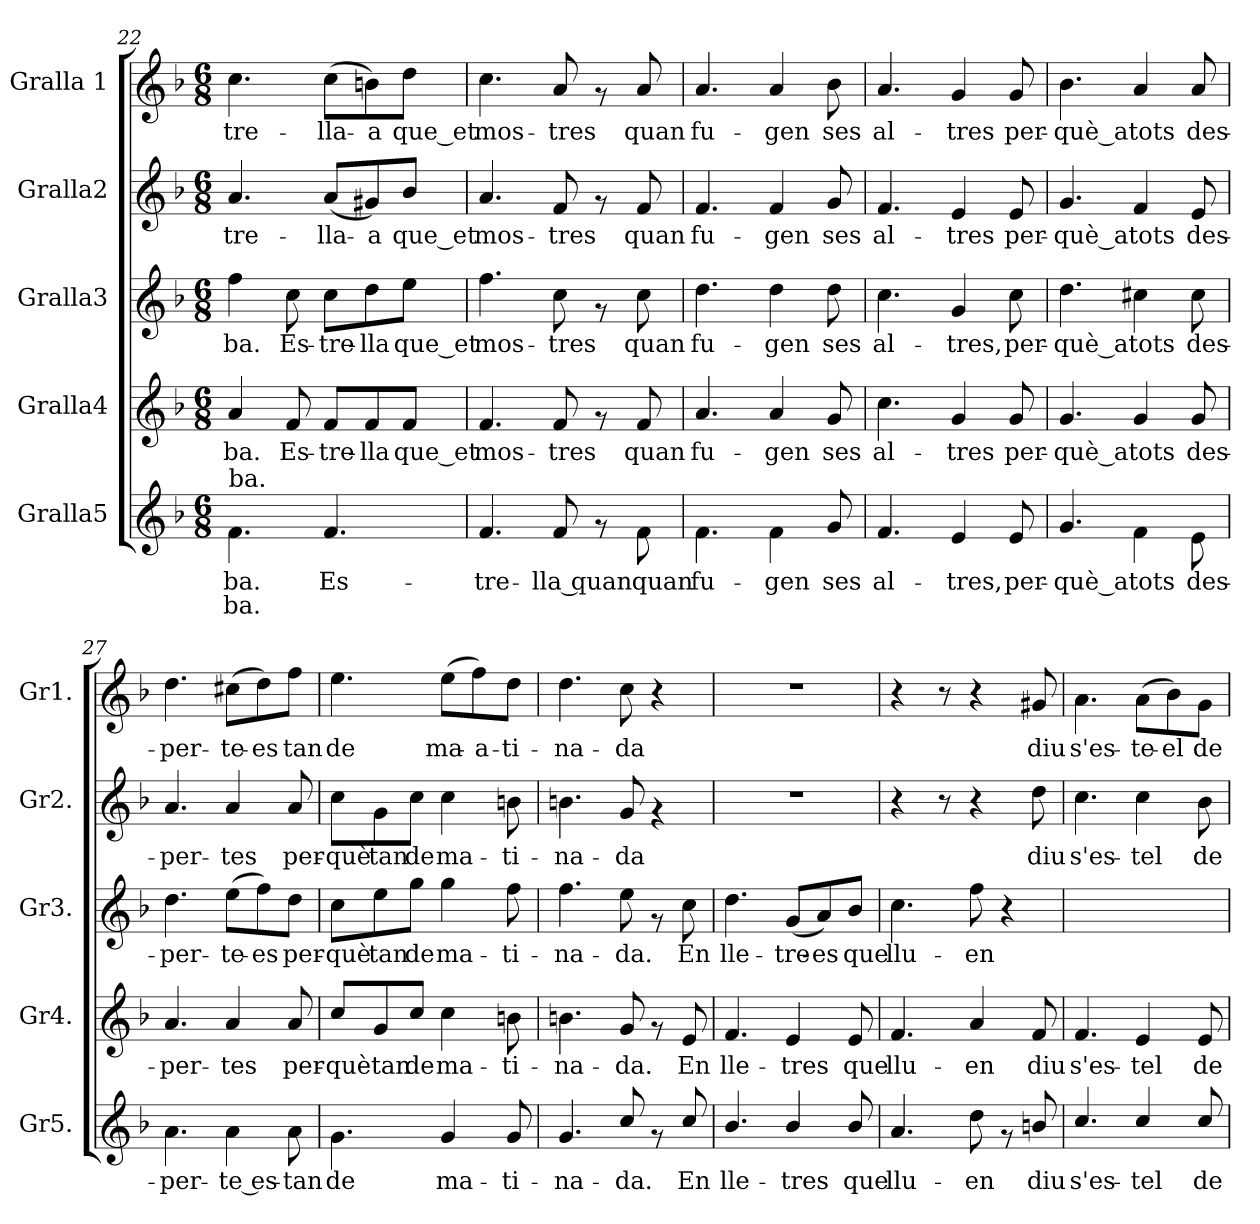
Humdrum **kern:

**kern	**text	**text	**kern	**text	**kern	**text	**kern	**text	**kern	**text
*part5	*part5	*part5	*part4	*part4	*part3	*part3	*part2	*part2	*part1	*part1
*staff5	*staff5	*staff5	*staff4	*staff4	*staff3	*staff3	*staff2	*staff2	*staff1	*staff1
*I"Gralla5	*	*	*I"Gralla4	*	*I"Gralla3	*	*I"Gralla2	*	*I"Gralla 1	*
*I'Gr5.	*	*	*I'Gr4.	*	*I'Gr3.	*	*I'Gr2.	*	*I'Gr1.	*
*clefG2	*	*	*clefG2	*	*clefG2	*	*clefG2	*	*clefG2	*
*k[b-]	*	*	*k[b-]	*	*k[b-]	*	*k[b-]	*	*k[b-]	*
*F:	*	*	*F:	*	*F:	*	*F:	*	*F:	*
*M6/8	*	*	*M6/8	*	*M6/8	*	*M6/8	*	*M6/8	*
=22	=22	=22	=22	=22	=22	=22	=22	=22	=22	=22
!LO:TX:a:t=ba.	!	!	!	!	!	!	!	!	!	!
!	!LO:LY:b	!LO:LY:b	!	!LO:LY:b	!	!LO:LY:b	!	!LO:LY:b	!	!LO:LY:b
4.f\	ba.	ba.	4a/	ba.	4ff\	ba.	4.a/	-tre-	4.cc\	-tre-
!	!	!	!	!LO:LY:b	!	!LO:LY:b	!	!	!	!
.	.	.	8f/	Es-	8cc\	Es-	.	.	.	.
!	!LO:LY:b	!	!	!LO:LY:b	!	!LO:LY:b	!	!LO:LY:b	!	!LO:LY:b
4.f/	Es-	.	8f/L	tre-	8cc\L	tre-	(<8a/L	lla-	(>8cc\L	lla-
!	!	!	!	!LO:LY:b	!	!LO:LY:b	!	!LO:LY:b	!	!LO:LY:b
.	.	.	8f/	lla	8dd\	lla	8g#X/)	a	8bn\)	a
!	!	!	!	!LO:LY:b	!	!LO:LY:b	!	!LO:LY:b	!	!LO:LY:b
.	.	.	8f/J	que_et	8ee\J	que_et	8b-/J	que_et	8dd\J	que_et
!!LO:LB:g=z
=23	=23	=23	=23	=23	=23	=23	=23	=23	=23	=23
!	!LO:LY:b	!	!	!LO:LY:b	!	!LO:LY:b	!	!LO:LY:b	!	!LO:LY:b
4.f/	tre-	.	4.f/	mos-	4.ff\	mos-	4.a/	mos-	4.cc\	mos-
!	!LO:LY:b	!	!	!LO:LY:b	!	!LO:LY:b	!	!LO:LY:b	!	!LO:LY:b
8f/	lla quan	.	8f/	tres	8cc\	tres	8f/	tres	8a/	tres
8rg	.	.	8rg	.	8rg	.	8rg	.	8rg	.
!	!LO:LY:b	!	!	!LO:LY:b	!	!LO:LY:b	!	!LO:LY:b	!	!LO:LY:b
8f\	quan	.	8f/	quan	8cc\	quan	8f/	quan	8a/	quan
=24	=24	=24	=24	=24	=24	=24	=24	=24	=24	=24
!	!LO:LY:b	!	!	!LO:LY:b	!	!LO:LY:b	!	!LO:LY:b	!	!LO:LY:b
4.f\	fu-	.	4.a/	fu-	4.dd\	fu-	4.f/	fu-	4.a/	fu-
!	!LO:LY:b	!	!	!LO:LY:b	!	!LO:LY:b	!	!LO:LY:b	!	!LO:LY:b
4f\	gen	.	4a/	gen	4dd\	gen	4f/	gen	4a/	gen
!	!LO:LY:b	!	!	!LO:LY:b	!	!LO:LY:b	!	!LO:LY:b	!	!LO:LY:b
8g/	ses	.	8g/	ses	8dd\	ses	8g/	ses	8b-\	ses
=25	=25	=25	=25	=25	=25	=25	=25	=25	=25	=25
!	!LO:LY:b	!	!	!LO:LY:b	!	!LO:LY:b	!	!LO:LY:b	!	!LO:LY:b
4.f/	al-	.	4.cc\	al-	4.cc\	al-	4.f/	al-	4.a/	al-
!	!LO:LY:b	!	!	!LO:LY:b	!	!LO:LY:b	!	!LO:LY:b	!	!LO:LY:b
4e/	tres,	.	4g/	tres	4g/	tres,	4e/	tres	4g/	tres
!	!LO:LY:b	!	!	!LO:LY:b	!	!LO:LY:b	!	!LO:LY:b	!	!LO:LY:b
8e/	per-	.	8g/	per-	8cc\	per-	8e/	per-	8g/	per-
=26	=26	=26	=26	=26	=26	=26	=26	=26	=26	=26
!	!LO:LY:b	!	!	!LO:LY:b	!	!LO:LY:b	!	!LO:LY:b	!	!LO:LY:b
4.g/	què_a	.	4.g/	què_a	4.dd\	què_a	4.g/	què_a	4.b-\	què_a
!	!LO:LY:b	!	!	!LO:LY:b	!	!LO:LY:b	!	!LO:LY:b	!	!LO:LY:b
4f\	tots	.	4g/	tots	4cc#X\	tots	4f/	tots	4a/	tots
!	!LO:LY:b	!	!	!LO:LY:b	!	!LO:LY:b	!	!LO:LY:b	!	!LO:LY:b
8e\	des-	.	8g/	des-	8cc#\	des-	8e/	des-	8a/	des-
=27	=27	=27	=27	=27	=27	=27	=27	=27	=27	=27
!	!LO:LY:b	!	!	!LO:LY:b	!	!LO:LY:b	!	!LO:LY:b	!	!LO:LY:b
4.a\	per-	.	4.a/	per-	4.dd\	per-	4.a/	per-	4.dd\	per-
!	!LO:LY:b	!	!	!LO:LY:b	!	!LO:LY:b	!	!LO:LY:b	!	!LO:LY:b
4a\	te es-	.	4a/	tes	(>8ee\L	te-	4a/	tes	(>8cc#X\L	te-
!	!	!	!	!	!	!LO:LY:b	!	!	!	!LO:LY:b
.	.	.	.	.	8ff\)	es	.	.	8dd\)	es
!	!LO:LY:b	!	!	!LO:LY:b	!	!LO:LY:b	!	!LO:LY:b	!	!LO:LY:b
8a\	tan	.	8a/	per-	8dd\J	per-	8a/	per-	8ff\J	tan
=28	=28	=28	=28	=28	=28	=28	=28	=28	=28	=28
!	!LO:LY:b	!	!	!LO:LY:b	!	!LO:LY:b	!	!LO:LY:b	!	!LO:LY:b
4.g\	de	.	8cc/L	quètan	8cc\L	què	8cc\L	què	4.ee\	de
!	!	!	!	!	!	!LO:LY:b	!	!LO:LY:b	!	!
.	.	.	8g/	.	8ee\	tan	8g\	tan	.	.
!	!	!	!	!LO:LY:b	!	!LO:LY:b	!	!LO:LY:b	!	!
.	.	.	8cc/J	de	8gg\J	de	8cc\J	de	.	.
!	!LO:LY:b	!	!	!LO:LY:b	!	!LO:LY:b	!	!LO:LY:b	!	!LO:LY:b
4g/	ma-	.	4cc\	ma-	4gg\	ma-	4cc\	ma-	(>8ee\L	ma-
!	!	!	!	!	!	!	!	!	!	!LO:LY:b
.	.	.	.	.	.	.	.	.	8ff\)	-a-
!	!LO:LY:b	!	!	!LO:LY:b	!	!LO:LY:b	!	!LO:LY:b	!	!LO:LY:b
8g/	ti-	.	8bn\	ti-	8ff\	ti-	8bn\	ti-	8dd\J	-ti-
=29	=29	=29	=29	=29	=29	=29	=29	=29	=29	=29
!	!LO:LY:b	!	!	!LO:LY:b	!	!LO:LY:b	!	!LO:LY:b	!	!LO:LY:b
4.g/	na-	.	4.bn\	na-	4.ff\	na-	4.bn\	na-	4.dd\	na-
!	!LO:LY:b	!	!	!LO:LY:b	!	!LO:LY:b	!	!LO:LY:b	!	!LO:LY:b
8cc/	da.	.	8g/	da.	8ee\	da.	8g/	da	8cc\	da
8rg	.	.	8rg	.	8rg	.	4rg	.	4r	.
!	!LO:LY:b	!	!	!LO:LY:b	!	!LO:LY:b	!	!	!	!
8cc/	En	.	8e/	En	8cc\	En	.	.	.	.
=30	=30	=30	=30	=30	=30	=30	=30	=30	=30	=30
!	!LO:LY:b	!	!	!LO:LY:b	!	!LO:LY:b	!	!	!	!
4.b-/	lle-	.	4.f/	lle-	4.dd\	lle-	2.r	.	2.r	.
!	!LO:LY:b	!	!	!LO:LY:b	!	!LO:LY:b	!	!	!	!
4b-/	tres	.	4e/	tres	(<8g/L	tre-	.	.	.	.
!	!	!	!	!	!	!LO:LY:b	!	!	!	!
.	.	.	.	.	8a/)	es	.	.	.	.
!	!LO:LY:b	!	!	!LO:LY:b	!	!LO:LY:b	!	!	!	!
8b-/	que	.	8e/	que	8b-/J	que	.	.	.	.
!!LO:PB:g=z
=31	=31	=31	=31	=31	=31	=31	=31	=31	=31	=31
!	!LO:LY:b	!	!	!LO:LY:b	!	!LO:LY:b	!	!	!	!
4.a/	llu-	.	4.f/	llu-	4.cc\	llu-	4r	.	4r	.
.	.	.	.	.	.	.	8r	.	8r	.
!	!LO:LY:b	!	!	!LO:LY:b	!	!LO:LY:b	!	!	!	!
8dd\	en	.	4a/	en	8ff\	en	4r	.	4r	.
8rg	.	.	.	.	4r	.	.	.	.	.
!	!LO:LY:b	!	!	!LO:LY:b	!	!	!	!LO:LY:b	!	!LO:LY:b
8bn/	diu	.	8f/	diu	.	.	8dd\	diu	8g#X/	diu
=32	=32	=32	=32	=32	=32	=32	=32	=32	=32	=32
!	!LO:LY:b	!	!	!LO:LY:b	!	!	!	!LO:LY:b	!	!LO:LY:b
4.cc/	s'es-	.	4.f/	s'es-	2.ryy	.	4.cc\	s'es-	4.a\	s'es-
!	!LO:LY:b	!	!	!LO:LY:b	!	!	!	!LO:LY:b	!	!LO:LY:b
4cc/	tel	.	4e/	tel	.	.	4cc\	tel	(>8a\L	te-
!	!	!	!	!	!	!	!	!	!	!LO:LY:b
.	.	.	.	.	.	.	.	.	8b-\)	-el
!	!LO:LY:b	!	!	!LO:LY:b	!	!	!	!LO:LY:b	!	!LO:LY:b
8cc/	de	.	8e/	de	.	.	8b-\	de	8g\J	de
=	=	=	=	=	=	=	=	=	=	=
*-	*-	*-	*-	*-	*-	*-	*-	*-	*-	*-
